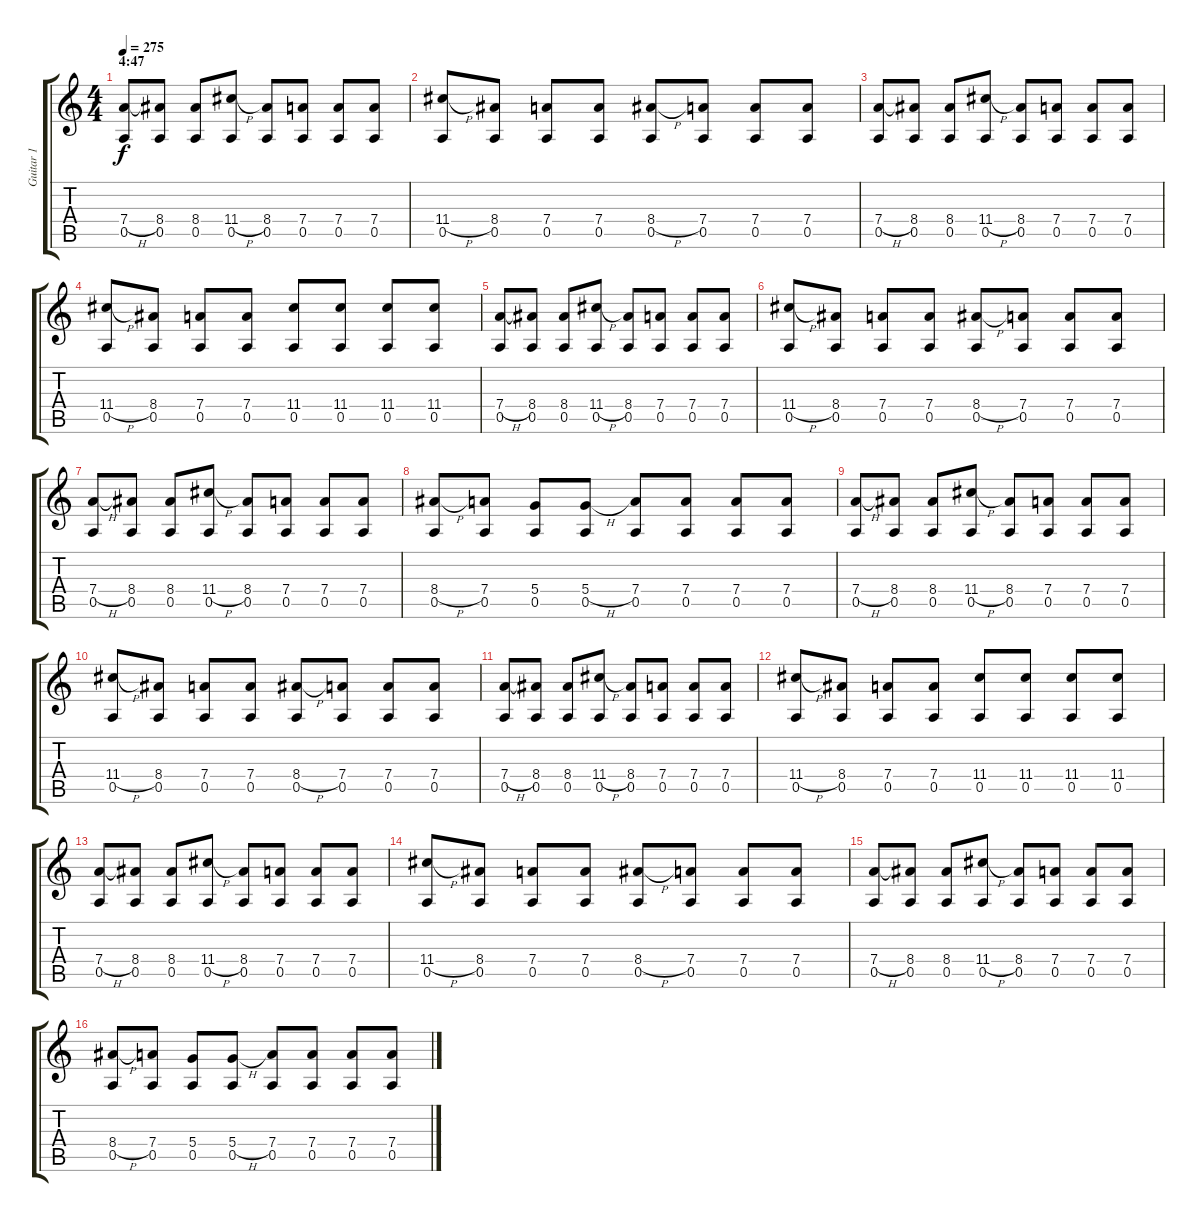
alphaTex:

\track ("Guitar 1" "Guitar 1") {instrument distortionguitar}
\staff {score tabs}
\tuning (E4 B3 G3 D3 A2 E2) {hide}
\ts (4 4)
\section ("" "4:47")
\tempo 275
\clef g2
\ks c
(7.4{h} 0.5).8{dy f} (8.4 0.5).8 (8.4 0.5).8 (11.4{h} 0.5).8 (8.4 0.5).8 (7.4 0.5).8 (7.4 0.5).8 (7.4 0.5).8 |
(11.4{h} 0.5).8 (8.4 0.5).8 (7.4 0.5).8 (7.4 0.5).8 (8.4{h} 0.5).8 (7.4 0.5).8 (7.4 0.5).8 (7.4 0.5).8 |
(7.4{h} 0.5).8 (8.4 0.5).8 (8.4 0.5).8 (11.4{h} 0.5).8 (8.4 0.5).8 (7.4 0.5).8 (7.4 0.5).8 (7.4 0.5).8 |
(11.4{h} 0.5).8 (8.4 0.5).8 (7.4 0.5).8 (7.4 0.5).8 (11.4 0.5).8 (11.4 0.5).8 (11.4 0.5).8 (11.4 0.5).8 |
(7.4{h} 0.5).8 (8.4 0.5).8 (8.4 0.5).8 (11.4{h} 0.5).8 (8.4 0.5).8 (7.4 0.5).8 (7.4 0.5).8 (7.4 0.5).8 |
(11.4{h} 0.5).8 (8.4 0.5).8 (7.4 0.5).8 (7.4 0.5).8 (8.4{h} 0.5).8 (7.4 0.5).8 (7.4 0.5).8 (7.4 0.5).8 |
(7.4{h} 0.5).8 (8.4 0.5).8 (8.4 0.5).8 (11.4{h} 0.5).8 (8.4 0.5).8 (7.4 0.5).8 (7.4 0.5).8 (7.4 0.5).8 |
(8.4{h} 0.5).8 (7.4 0.5).8 (5.4 0.5).8 (5.4{h} 0.5).8 (7.4 0.5).8 (7.4 0.5).8 (7.4 0.5).8 (7.4 0.5).8 |
(7.4{h} 0.5).8 (8.4 0.5).8 (8.4 0.5).8 (11.4{h} 0.5).8 (8.4 0.5).8 (7.4 0.5).8 (7.4 0.5).8 (7.4 0.5).8 |
(11.4{h} 0.5).8 (8.4 0.5).8 (7.4 0.5).8 (7.4 0.5).8 (8.4{h} 0.5).8 (7.4 0.5).8 (7.4 0.5).8 (7.4 0.5).8 |
(7.4{h} 0.5).8 (8.4 0.5).8 (8.4 0.5).8 (11.4{h} 0.5).8 (8.4 0.5).8 (7.4 0.5).8 (7.4 0.5).8 (7.4 0.5).8 |
(11.4{h} 0.5).8 (8.4 0.5).8 (7.4 0.5).8 (7.4 0.5).8 (11.4 0.5).8 (11.4 0.5).8 (11.4 0.5).8 (11.4 0.5).8 |
(7.4{h} 0.5).8 (8.4 0.5).8 (8.4 0.5).8 (11.4{h} 0.5).8 (8.4 0.5).8 (7.4 0.5).8 (7.4 0.5).8 (7.4 0.5).8 |
(11.4{h} 0.5).8 (8.4 0.5).8 (7.4 0.5).8 (7.4 0.5).8 (8.4{h} 0.5).8 (7.4 0.5).8 (7.4 0.5).8 (7.4 0.5).8 |
(7.4{h} 0.5).8 (8.4 0.5).8 (8.4 0.5).8 (11.4{h} 0.5).8 (8.4 0.5).8 (7.4 0.5).8 (7.4 0.5).8 (7.4 0.5).8 |
(8.4{h} 0.5).8 (7.4 0.5).8 (5.4 0.5).8 (5.4{h} 0.5).8 (7.4 0.5).8 (7.4 0.5).8 (7.4 0.5).8 (7.4 0.5).8
